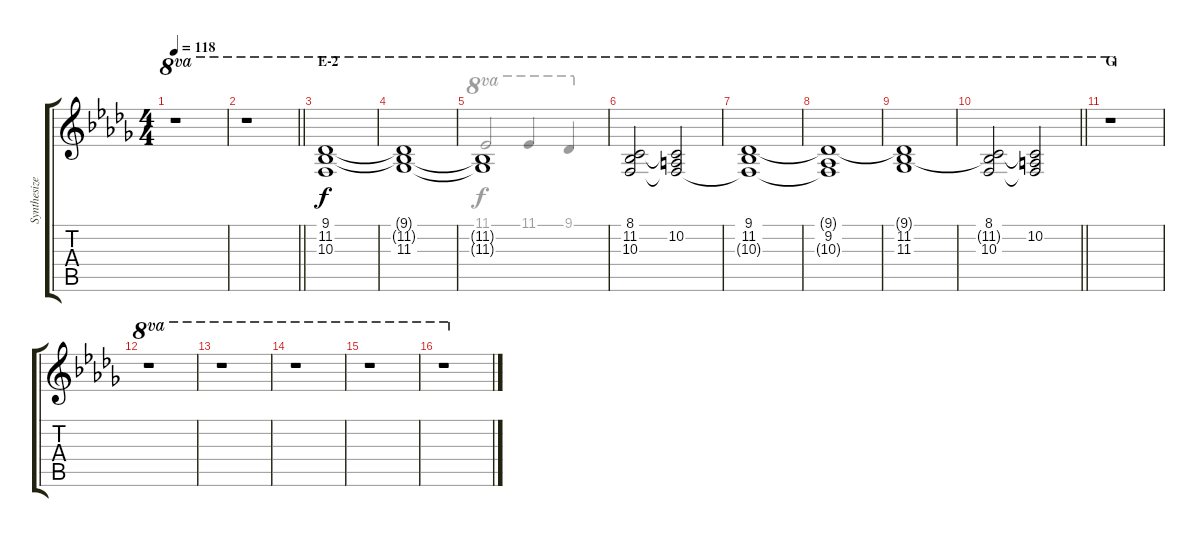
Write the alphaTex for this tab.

\track ("Synthesizer" "Synthesize") {instrument pad2warm}
\staff {score tabs}
\tuning (E4 B3 G3 D3 A2 E2) {hide}
\voice
\ts (4 4)
\tempo 118
\clef g2
\ks db
r.1{ot 8va dy f} |
\barLineRight lightlight
r.1{ot 8va} |
\section ("" "E-2")
(9.1 11.2 10.3).1{ot 8va} |
(9.1{t} 11.2{t} 11.3).1{ot 8va} |
(11.2{t} 11.3{t}).1{ot 8va} |
(8.1 11.2 10.3).2{ot 8va} (8.1{t} 10.2 10.3{t}).2{ot 8va} |
(9.1 11.2 10.3{t}).1{ot 8va} |
(9.1{t} 9.2 10.3{t}).1{ot 8va} |
(9.1{t} 11.2 11.3).1{ot 8va} |
\barLineRight lightlight
(8.1 11.2{t} 10.3).2{ot 8va} (8.1{t} 10.2 10.3{t}).2{ot 8va} |
\section ("" "G")
r.1{ot 8va} |
r.1{ot 8va} |
r.1{ot 8va} |
r.1{ot 8va} |
r.1{ot 8va} |
r.1{ot 8va}
\voice
\clef g2
\ottava regular
\simile none
\ks db
|
\barLineRight lightlight
|
|
|
11.1.2{ot 8va beam Up} 11.1.4{ot 8va beam Up} 9.1.4{ot 8va beam Up} |
|
|
|
|
\barLineRight lightlight
|
|
|
|
|
|
